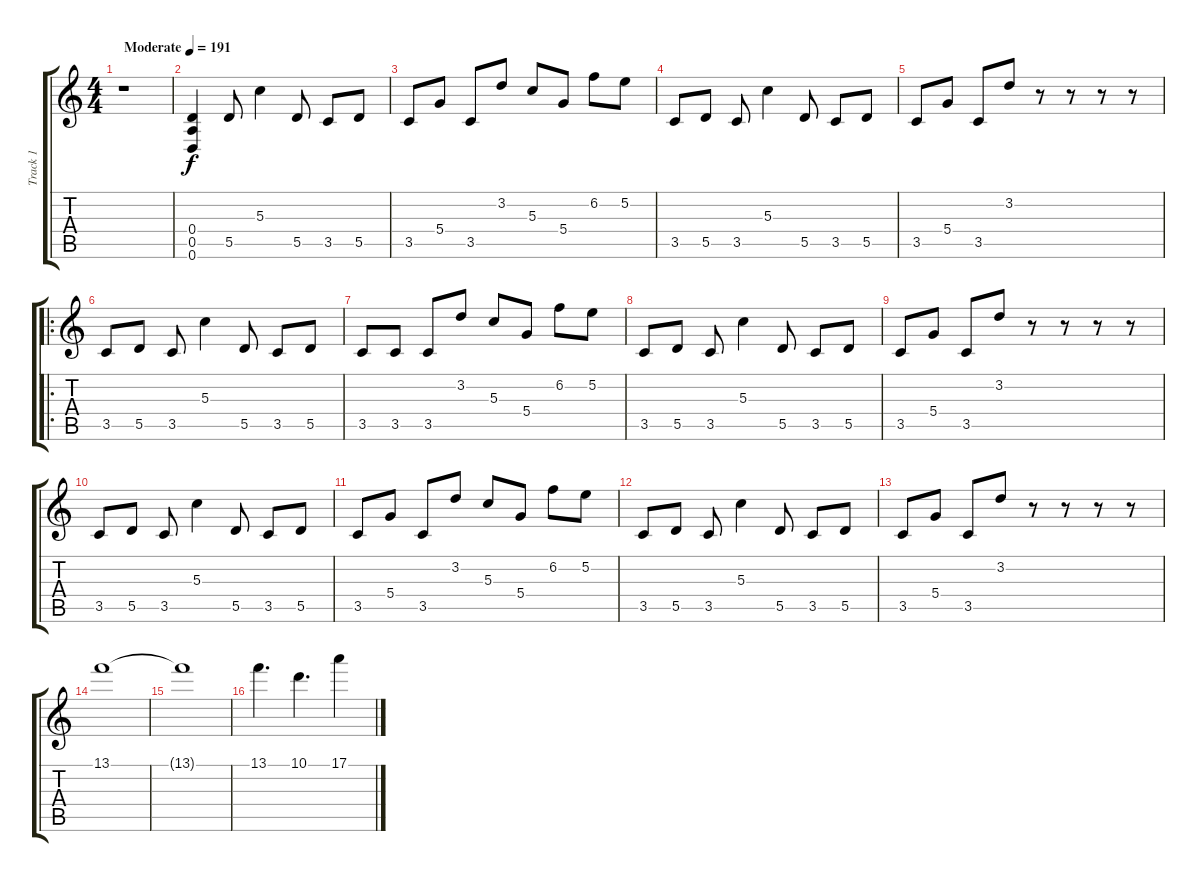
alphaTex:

\track ("Track 1" "Track 1") {instrument acousticguitarsteel}
\staff {score tabs}
\tuning (E4 B3 G3 D3 A2 D2) {hide}
\ts (4 4)
\tempo (191 "Moderate")
\clef g2
\ks c
r.1{dy f instrument acousticguitarsteel} |
(0.4 0.5 0.6).4 5.5.8 5.3.4 5.5.8 3.5.8 5.5.8 |
3.5.8 5.4.8 3.5.8 3.2.8 5.3.8 5.4.8 6.2.8 5.2.8 |
3.5.8 5.5.8 3.5.8 5.3.4 5.5.8 3.5.8 5.5.8 |
3.5.8 5.4.8 3.5.8 3.2.8 r.8 r.8 r.8 r.8 |
\ro
3.5.8 5.5.8 3.5.8 5.3.4 5.5.8 3.5.8 5.5.8 |
3.5.8 3.5.8 3.5.8 3.2.8 5.3.8 5.4.8 6.2.8 5.2.8 |
3.5.8 5.5.8 3.5.8 5.3.4 5.5.8 3.5.8 5.5.8 |
3.5.8 5.4.8 3.5.8 3.2.8 r.8 r.8 r.8 r.8 |
3.5.8 5.5.8 3.5.8 5.3.4 5.5.8 3.5.8 5.5.8 |
3.5.8 5.4.8 3.5.8 3.2.8 5.3.8 5.4.8 6.2.8 5.2.8 |
3.5.8 5.5.8 3.5.8 5.3.4 5.5.8 3.5.8 5.5.8 |
3.5.8 5.4.8 3.5.8 3.2.8 r.8 r.8 r.8 r.8 |
13.1.1 |
13.1{t}.1 |
13.1.4{d} 10.1.4{d} 17.1.4
